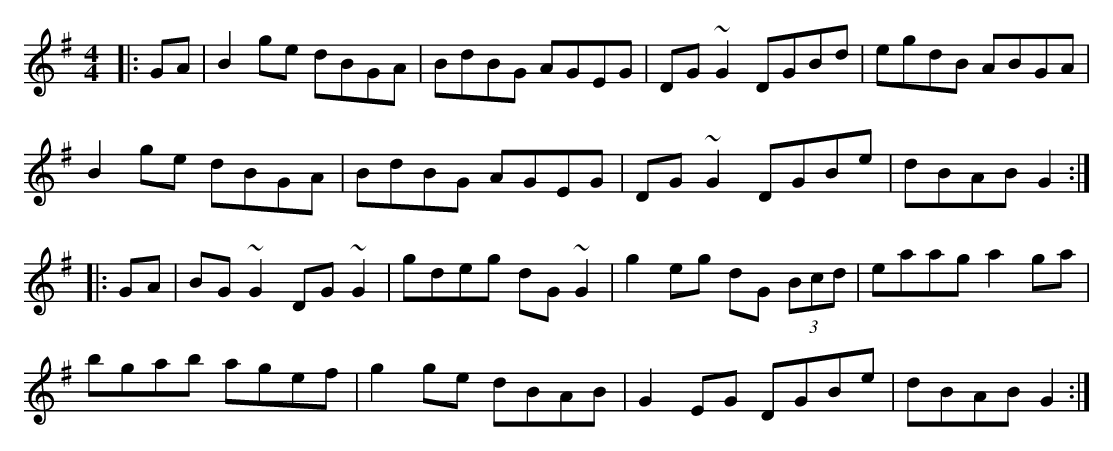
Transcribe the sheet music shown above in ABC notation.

X:1
M:4/4
K:G
|:GA|B2ge dBGA|BdBG AGEG|DG~G2 DGBd|egdB ABGA|
B2ge dBGA|BdBG AGEG|DG~G2 DGBe|dBAB G2:|
|:GA|BG~G2 DG~G2|gdeg dG~G2|g2eg dG (3Bcd|eaag a2ga|
bgab agef|g2ge dBAB|G2EG DGBe|dBAB G2:|
